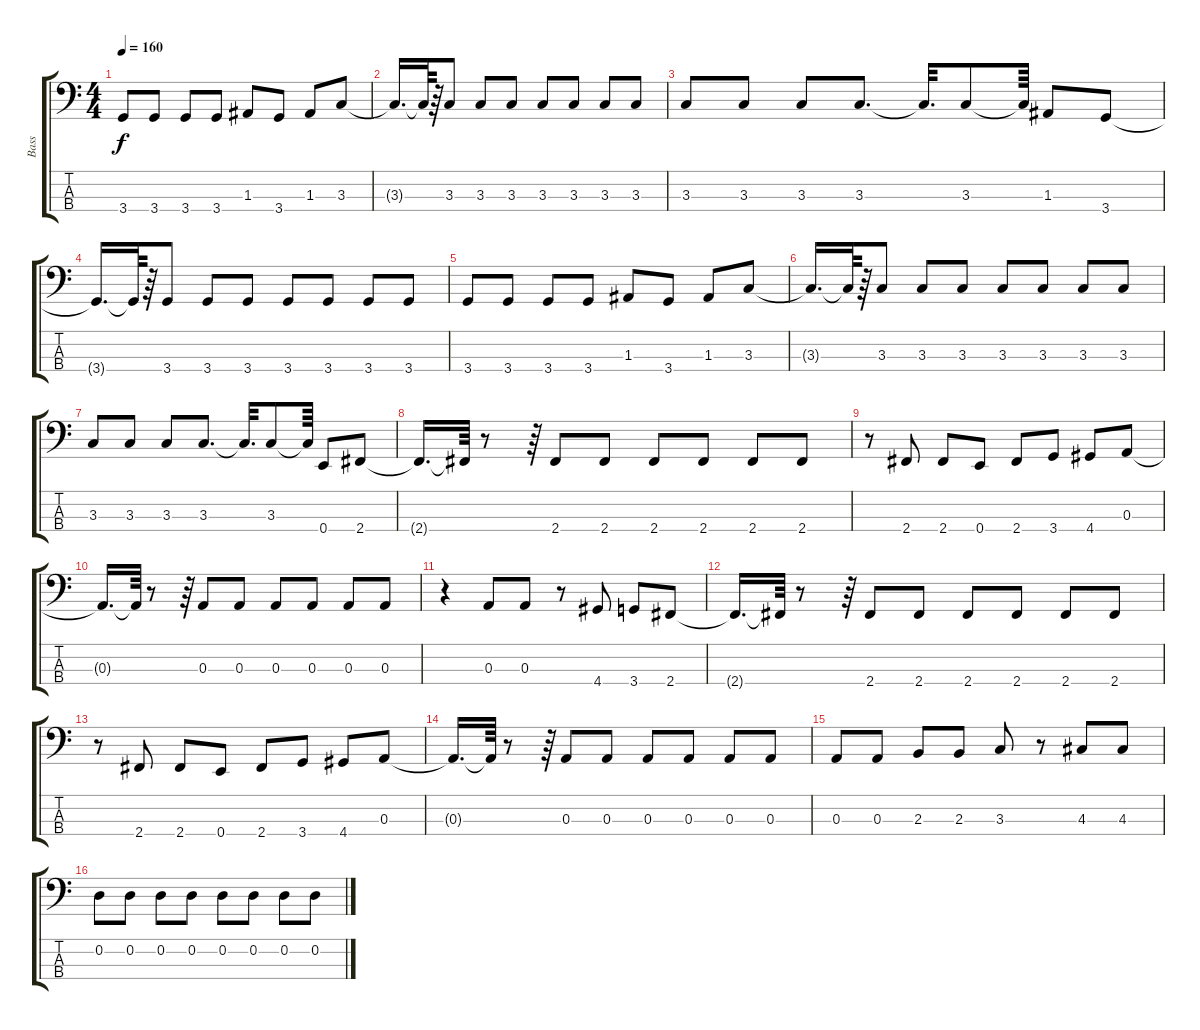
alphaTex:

\track ("Bass" "Bass") {instrument electricbassfinger}
\staff {score tabs}
\tuning (G2 D2 A1 E1) {hide}
\ts (4 4)
\tempo 160
\clef f4
\ks c
3.4.8{dy f} 3.4.8 3.4.8 3.4.8 1.3.8 3.4.8 1.3.8 3.3.8 |
3.3{t}.16{d} 3.3{t}.64 r.64 3.3.8 3.3.8 3.3.8 3.3.8 3.3.8 3.3.8 3.3.8 |
3.3.8 3.3.8 3.3.8 3.3.8{d} 3.3{t}.32{d} 3.3.8 3.3{t}.64 1.3.8 3.4.8 |
3.4{t}.16{d} 3.4{t}.64 r.64 3.4.8 3.4.8 3.4.8 3.4.8 3.4.8 3.4.8 3.4.8 |
3.4.8 3.4.8 3.4.8 3.4.8 1.3.8 3.4.8 1.3.8 3.3.8 |
3.3{t}.16{d} 3.3{t}.64 r.64 3.3.8 3.3.8 3.3.8 3.3.8 3.3.8 3.3.8 3.3.8 |
3.3.8 3.3.8 3.3.8 3.3.8{d} 3.3{t}.32{d} 3.3.8 3.3{t}.64 0.4.8 2.4.8 |
2.4{t}.16{d} 2.4{t}.64 r.8 r.64 2.4.8 2.4.8 2.4.8 2.4.8 2.4.8 2.4.8 |
r.8 2.4.8 2.4.8 0.4.8 2.4.8 3.4.8 4.4.8 0.3.8 |
0.3{t}.16{d} 0.3{t}.64 r.8 r.64 0.3.8 0.3.8 0.3.8 0.3.8 0.3.8 0.3.8 |
r.4 0.3.8 0.3.8 r.8 4.4.8 3.4.8 2.4.8 |
2.4{t}.16{d} 2.4{t}.64 r.8 r.64 2.4.8 2.4.8 2.4.8 2.4.8 2.4.8 2.4.8 |
r.8 2.4.8 2.4.8 0.4.8 2.4.8 3.4.8 4.4.8 0.3.8 |
0.3{t}.16{d} 0.3{t}.64 r.8 r.64 0.3.8 0.3.8 0.3.8 0.3.8 0.3.8 0.3.8 |
0.3.8 0.3.8 2.3.8 2.3.8 3.3.8 r.8 4.3.8 4.3.8 |
0.2.8 0.2.8 0.2.8 0.2.8 0.2.8 0.2.8 0.2.8 0.2.8
